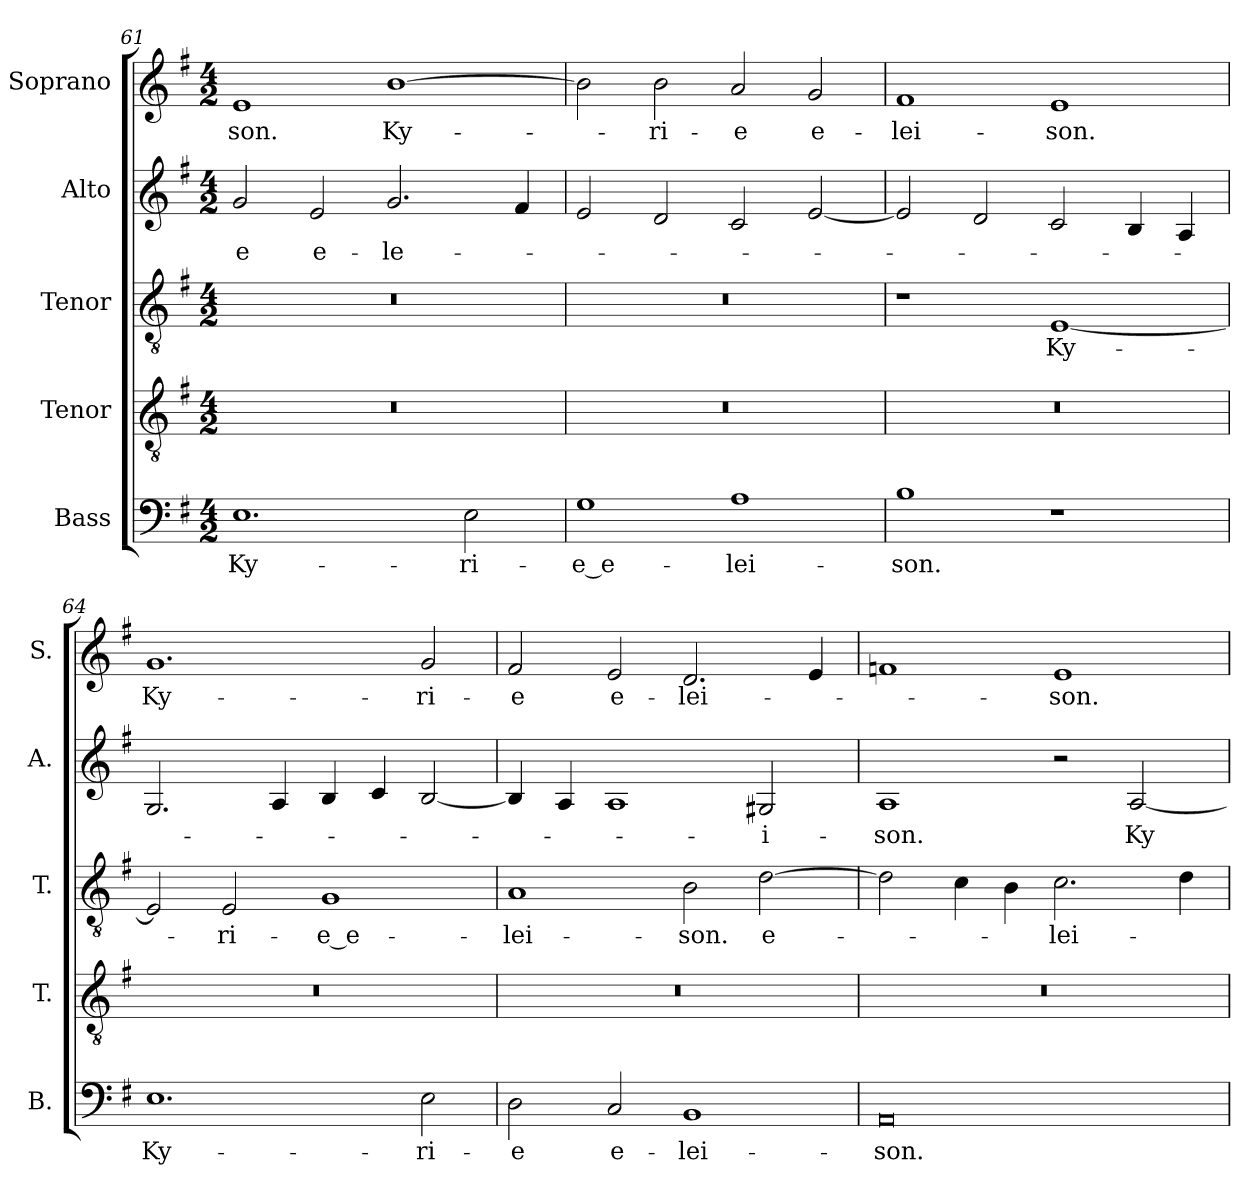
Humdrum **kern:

**kern	**text	**kern	**kern	**text	**kern	**text	**kern	**text
*part5	*part5	*part4	*part3	*part3	*part2	*part2	*part1	*part1
*staff5	*staff5	*staff4	*staff3	*staff3	*staff2	*staff2	*staff1	*staff1
*I"Bass	*	*I"Tenor	*I"Tenor	*	*I"Alto	*	*I"Soprano	*
*I'B.	*	*I'T.	*I'T.	*	*I'A.	*	*I'S.	*
*clefF4	*	*clefGv2	*clefGv2	*	*clefG2	*	*clefG2	*
*	*	*ITrd7c12	*ITrd7c12	*	*	*	*	*
*k[f#]	*	*k[f#]	*k[f#]	*	*k[f#]	*	*k[f#]	*
*G:	*	*G:	*G:	*	*G:	*	*G:	*
*M4/2	*	*M4/2	*M4/2	*	*M4/2	*	*M4/2	*
=61	=61	=61	=61	=61	=61	=61	=61	=61
!	!LO:LY:b:color=#000000	!LO:N:vis=1	!LO:N:vis=1	!	!	!	!	!
!	!	!	!	!	!	!LO:LY:b:color=#000000	!	!
!	!	!	!	!	!	!	!	!LO:LY:b:color=#000000
1.Ei	Ky-	0r	0r	.	2gi/	-e	1ei	-son.
!	!	!	!	!	!	!LO:LY:b:color=#000000	!	!
.	.	.	.	.	2ei/	e-	.	.
!	!	!	!	!	!	!LO:LY:b:color=#000000	!	!
!	!	!	!	!	!	!	!	!LO:LY:b:color=#000000
.	.	.	.	.	2.gi/	-le-	[1bi	Ky-
!	!LO:LY:b:color=#000000	!	!	!	!	!	!	!
2Ei\	-ri-	.	.	.	.	.	.	.
.	.	.	.	.	4f#i/	.	.	.
=62	=62	=62	=62	=62	=62	=62	=62	=62
!	!LO:LY:b:color=#000000	!LO:N:vis=1	!LO:N:vis=1	!	!	!	!	!
1Gi	-e_e-	0r	0r	.	2ei/	.	2bi\]	.
!	!	!	!	!	!	!	!	!LO:LY:b:color=#000000
.	.	.	.	.	2di/	.	2bi\	-ri-
!	!LO:LY:b:color=#000000	!	!	!	!	!	!	!
!	!	!	!	!	!	!	!	!LO:LY:b:color=#000000
1Ai	-lei-	.	.	.	2ci/	.	2ai/	-e
!	!	!	!	!	!	!	!	!LO:LY:b:color=#000000
.	.	.	.	.	[2ei/	.	2gi/	e-
=63	=63	=63	=63	=63	=63	=63	=63	=63
!	!LO:LY:b:color=#000000	!LO:N:vis=1	!	!	!	!	!	!
!	!	!	!	!	!	!	!	!LO:LY:b:color=#000000
1Bi	-son.	0r	1r	.	2ei/]	.	1f#i	-lei-
.	.	.	.	.	2di/	.	.	.
!	!	!	!	!LO:LY:b:color=#000000	!	!	!	!
!	!	!	!	!	!	!	!	!LO:LY:b:color=#000000
1r	.	.	[1EEi	Ky-	2ci/	.	1ei	-son.
.	.	.	.	.	4Bi/	.	.	.
.	.	.	.	.	4Ai/	.	.	.
=64	=64	=64	=64	=64	=64	=64	=64	=64
!	!LO:LY:b:color=#000000	!LO:N:vis=1	!	!	!	!	!	!
!	!	!	!	!	!	!	!	!LO:LY:b:color=#000000
1.Ei	Ky-	0r	2EEi/]	.	2.Gi/	.	1.gi	Ky-
!	!	!	!	!LO:LY:b:color=#000000	!	!	!	!
.	.	.	2EEi/	-ri-	.	.	.	.
.	.	.	.	.	4Ai/	.	.	.
!	!	!	!	!LO:LY:b:color=#000000	!	!	!	!
.	.	.	1GGi	-e_e-	4Bi/	.	.	.
.	.	.	.	.	4ci/	.	.	.
!	!LO:LY:b:color=#000000	!	!	!	!	!	!	!
!	!	!	!	!	!	!	!	!LO:LY:b:color=#000000
2Ei\	-ri-	.	.	.	[2Bi/	.	2gi/	-ri-
=65	=65	=65	=65	=65	=65	=65	=65	=65
!	!LO:LY:b:color=#000000	!LO:N:vis=1	!	!	!	!	!	!
!	!	!	!	!LO:LY:b:color=#000000	!	!	!	!
!	!	!	!	!	!	!	!	!LO:LY:b:color=#000000
2Di\	-e	0r	1AAi	-lei-	4Bi/]	.	2f#i/	-e
.	.	.	.	.	4Ai/	.	.	.
!	!LO:LY:b:color=#000000	!	!	!	!	!	!	!
!	!	!	!	!	!	!	!	!LO:LY:b:color=#000000
2Ci/	e-	.	.	.	1Ai	.	2ei/	e-
!	!LO:LY:b:color=#000000	!	!	!	!	!	!	!
!	!	!	!	!LO:LY:b:color=#000000	!	!	!	!
!	!	!	!	!	!	!	!	!LO:LY:b:color=#000000
1BBi	-lei-	.	2BBi\	-son.	.	.	2.di/	-lei-
!	!	!	!	!LO:LY:b:color=#000000	!	!	!	!
!	!	!	!	!	!	!LO:LY:b:color=#000000	!	!
.	.	.	[2Di\	e-	2G#Xi/	-i-	.	.
.	.	.	.	.	.	.	4ei/	.
!!LO:LB:g=z
=66	=66	=66	=66	=66	=66	=66	=66	=66
!	!LO:LY:b:color=#000000	!LO:N:vis=1	!	!	!	!	!	!
!	!	!	!	!	!	!LO:LY:b:color=#000000	!	!
0AAi	-son.	0r	2Di\]	.	1Ai	-son.	1fni	.
.	.	.	4Ci\	.	.	.	.	.
.	.	.	4BBi\	.	.	.	.	.
!	!	!	!	!LO:LY:b:color=#000000	!	!	!	!
!	!	!	!	!	!	!	!	!LO:LY:b:color=#000000
.	.	.	2.Ci\	-lei-	2r	.	1ei	-son.
!	!	!	!	!	!	!LO:LY:b:color=#000000	!	!
.	.	.	.	.	[2Ai/	Ky-	.	.
.	.	.	4Di\	.	.	.	.	.
=	=	=	=	=	=	=	=	=
*-	*-	*-	*-	*-	*-	*-	*-	*-
